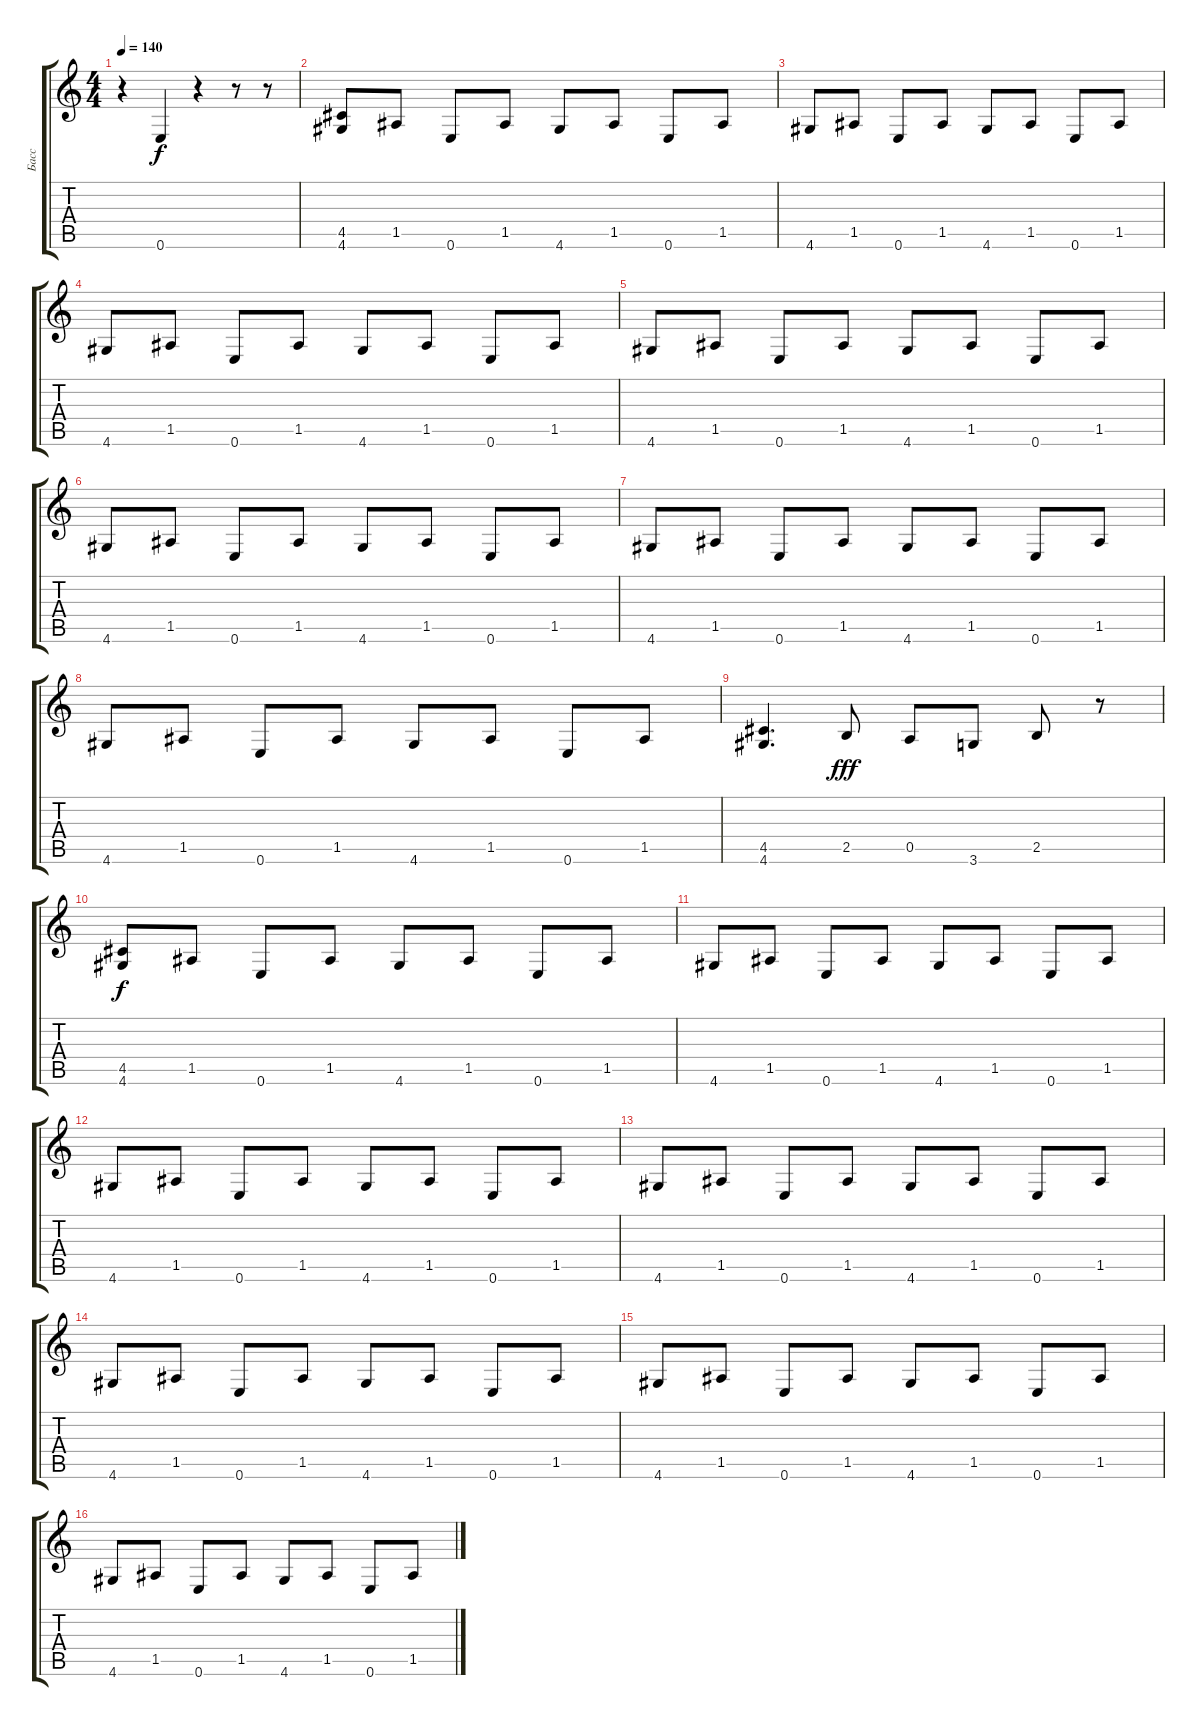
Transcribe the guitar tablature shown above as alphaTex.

\track ("Басс" "Басс") {instrument electricbassfinger}
\staff {score tabs}
\tuning (E4 B3 G3 D3 A2 E2) {hide}
\ts (4 4)
\tempo 140
\clef g2
\ks c
r.4{dy f} 0.6.4 r.4 r.8 r.8 |
(4.5 4.6).8 1.5.8 0.6.8 1.5.8 4.6.8 1.5.8 0.6.8 1.5.8 |
4.6.8 1.5.8 0.6.8 1.5.8 4.6.8 1.5.8 0.6.8 1.5.8 |
4.6.8 1.5.8 0.6.8 1.5.8 4.6.8 1.5.8 0.6.8 1.5.8 |
4.6.8 1.5.8 0.6.8 1.5.8 4.6.8 1.5.8 0.6.8 1.5.8 |
4.6.8 1.5.8 0.6.8 1.5.8 4.6.8 1.5.8 0.6.8 1.5.8 |
4.6.8 1.5.8 0.6.8 1.5.8 4.6.8 1.5.8 0.6.8 1.5.8 |
4.6.8 1.5.8 0.6.8 1.5.8 4.6.8 1.5.8 0.6.8 1.5.8 |
(4.5 4.6).4{d} 2.5.8{dy fff} 0.5.8 3.6.8 2.5.8 r.8 |
(4.5 4.6).8{dy f} 1.5.8 0.6.8 1.5.8 4.6.8 1.5.8 0.6.8 1.5.8 |
4.6.8 1.5.8 0.6.8 1.5.8 4.6.8 1.5.8 0.6.8 1.5.8 |
4.6.8 1.5.8 0.6.8 1.5.8 4.6.8 1.5.8 0.6.8 1.5.8 |
4.6.8 1.5.8 0.6.8 1.5.8 4.6.8 1.5.8 0.6.8 1.5.8 |
4.6.8 1.5.8 0.6.8 1.5.8 4.6.8 1.5.8 0.6.8 1.5.8 |
4.6.8 1.5.8 0.6.8 1.5.8 4.6.8 1.5.8 0.6.8 1.5.8 |
4.6.8 1.5.8 0.6.8 1.5.8 4.6.8 1.5.8 0.6.8 1.5.8
